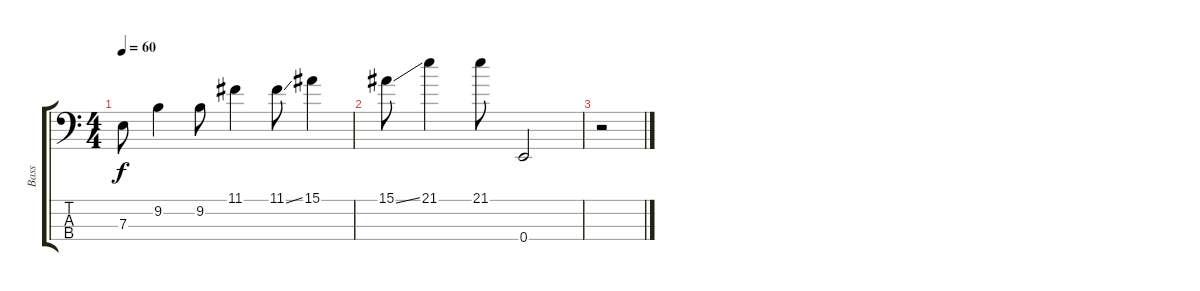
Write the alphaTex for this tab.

\track ("Bass" "Bass") {instrument electricbassfinger}
\staff {score tabs}
\tuning (G2 D2 A1 E1) {hide}
\ts (4 4)
\tempo 60
\clef f4
\ks c
7.3.8{dy f} 9.2.4 9.2.8 11.1.4 11.1{ss}.8 15.1.4 |
15.1{ss}.8 21.1.4 21.1.8 0.4.2{instrument slapbass1} |
r.2
